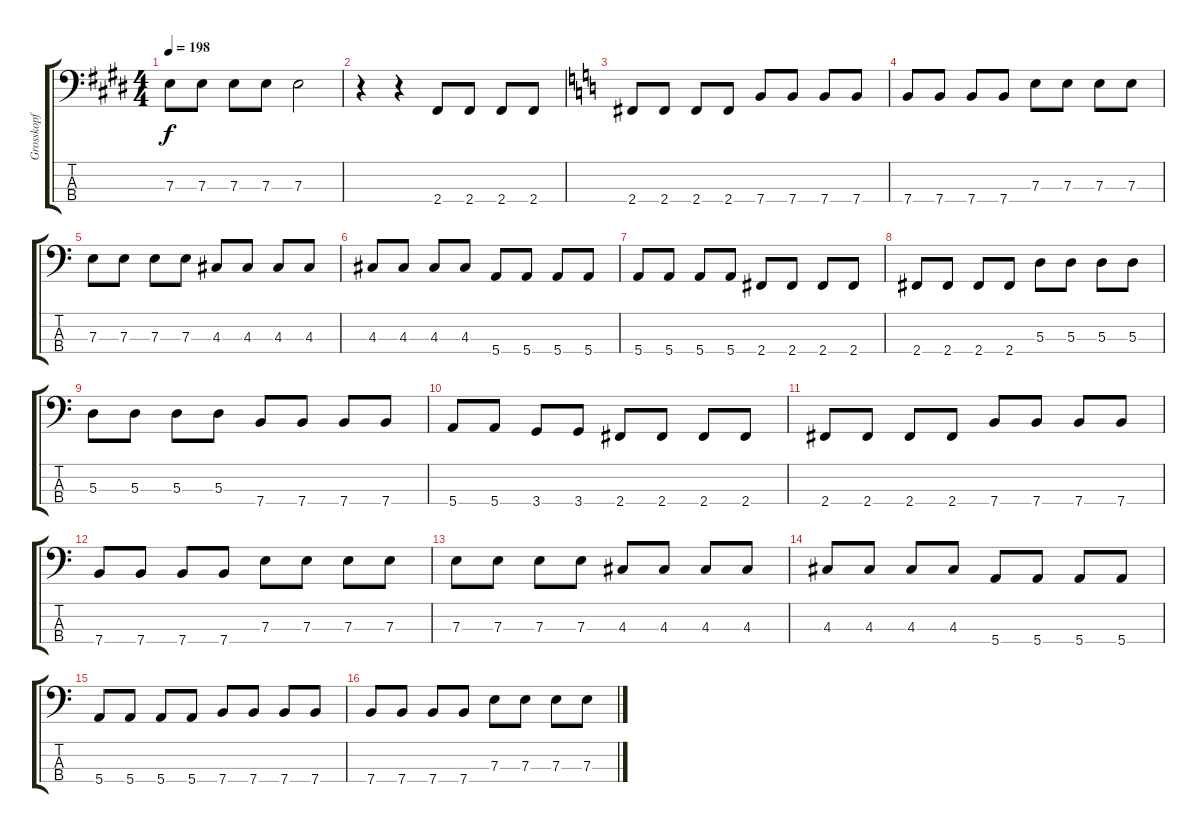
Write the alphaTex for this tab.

\track ("Grosskopf" "Grosskopf") {instrument electricbassfinger}
\staff {score tabs}
\tuning (G2 D2 A1 E1) {hide}
\ts (4 4)
\tempo 198
\clef f4
\ks e
7.3.8{dy f} 7.3.8 7.3.8 7.3.8 7.3.2 |
r.4 r.4 2.4.8 2.4.8 2.4.8 2.4.8 |
\ks c
2.4.8 2.4.8 2.4.8 2.4.8 7.4.8 7.4.8 7.4.8 7.4.8 |
7.4.8 7.4.8 7.4.8 7.4.8 7.3.8 7.3.8 7.3.8 7.3.8 |
7.3.8 7.3.8 7.3.8 7.3.8 4.3.8 4.3.8 4.3.8 4.3.8 |
4.3.8 4.3.8 4.3.8 4.3.8 5.4.8 5.4.8 5.4.8 5.4.8 |
5.4.8 5.4.8 5.4.8 5.4.8 2.4.8 2.4.8 2.4.8 2.4.8 |
2.4.8 2.4.8 2.4.8 2.4.8 5.3.8 5.3.8 5.3.8 5.3.8 |
5.3.8 5.3.8 5.3.8 5.3.8 7.4.8 7.4.8 7.4.8 7.4.8 |
5.4.8 5.4.8 3.4.8 3.4.8 2.4.8 2.4.8 2.4.8 2.4.8 |
2.4.8 2.4.8 2.4.8 2.4.8 7.4.8 7.4.8 7.4.8 7.4.8 |
7.4.8 7.4.8 7.4.8 7.4.8 7.3.8 7.3.8 7.3.8 7.3.8 |
7.3.8 7.3.8 7.3.8 7.3.8 4.3.8 4.3.8 4.3.8 4.3.8 |
4.3.8 4.3.8 4.3.8 4.3.8 5.4.8 5.4.8 5.4.8 5.4.8 |
5.4.8 5.4.8 5.4.8 5.4.8 7.4.8 7.4.8 7.4.8 7.4.8 |
7.4.8 7.4.8 7.4.8 7.4.8 7.3.8 7.3.8 7.3.8 7.3.8
